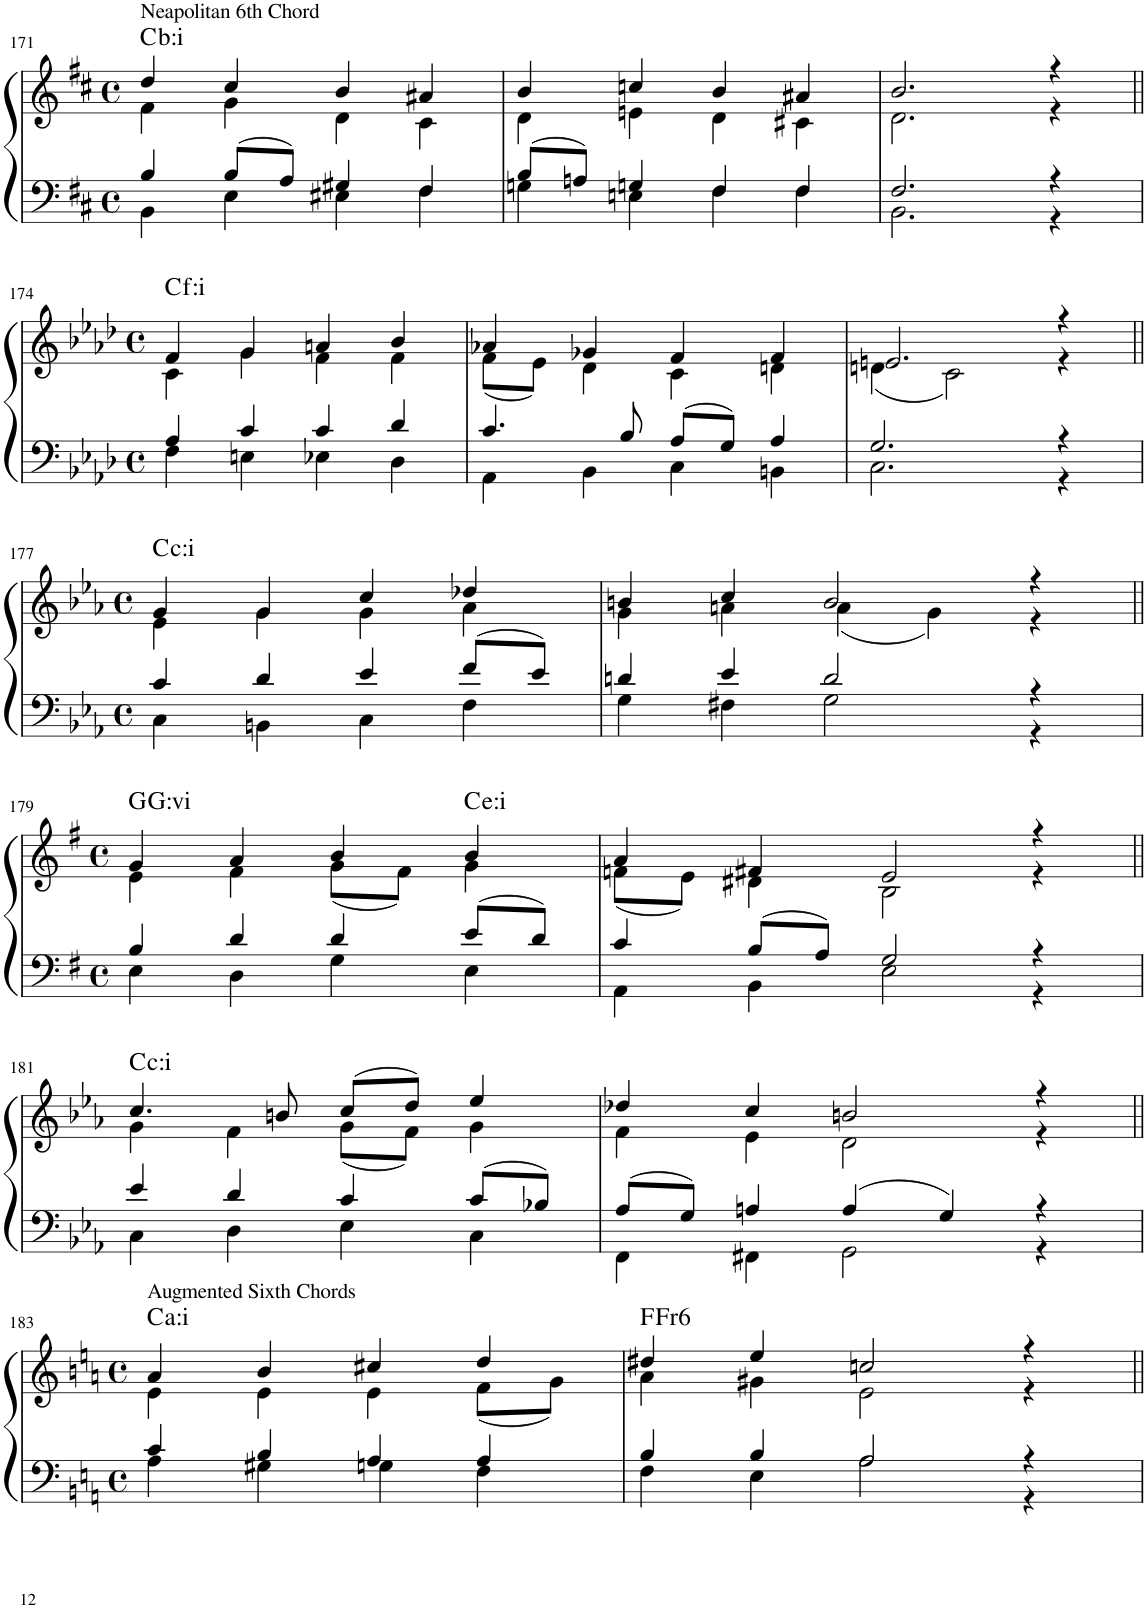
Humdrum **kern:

**kern	**kern	**harte
*part1	*part1	*part1
*staff2	*staff1	*
*I"Piano	*	*
*I'Pno.	*	*
!!LO:PB:g=z
*clefF4	*clefG2	*
*k[f#c#]	*k[f#c#]	*
*D:	*D:	*
*M4/4	*M4/4	*
*met(c)	*met(c)	*
=171	=171	=171
*^	*^	*
!	!	!LO:TX:a:t=Neapolitan 6th Chord	!	!LO:H:kt=b:
4B/	4BB\	4dd/	4f#\	.
8B/L	4E\	4cc#/	4g\	.
8A/J	.	.	.	.
4G#X/	4E#X\	4b/	4d\	.
4F#/	4F#\	4a#X/	4c#\	.
=172	=172	=172	=172	=172
*M4/4	*	*M4/4	*	*
*met(c)	*	*met(c)	*	*
8B/L	4Gn\	4b/	4d\	.
8An/J	.	.	.	.
4Gn/	4En\	4ccn/	4en\	.
4F#/	4F#\	4b/	4d\	.
4F#/	4F#\	4a#X/	4c#X\	.
=173	=173	=173	=173	=173
2.F#/	2.BB\	2.b/	2.d\	.
4r	4r	4r	4r	.
!!LO:LB:g=z	!!
=174||	=174||	=174||	=174||	=174||
*k[b-e-a-d-]	*	*k[b-e-a-d-]	*	*
*A-:	*	*A-:	*	*
*M4/4	*	*M4/4	*	*
*met(c)	*	*met(c)	*	*
!	!	!	!	!LO:H:kt=f:
4A-/	4F\	4f/	4c\	.
4c/	4En\	4g/	4g\	.
4c/	4E-X\	4an/	4f\	.
4d-/	4D-\	4b-/	4f\	.
=175	=175	=175	=175	=175
*M4/4	*	*M4/4	*	*
*met(c)	*	*met(c)	*	*
4.c/	4AA-\	4a-X/	(<8f\L	.
.	.	.	8e-\J)	.
.	4BB-\	4g-X/	4d-\	.
8B-/	.	.	.	.
8A-/L	4C\	4f/	4c\	.
8G/J	.	.	.	.
4A-/	4BBn\	4f/	4dn\	.
=176	=176	=176	=176	=176
2.G/	2.C\	2.en/	(<4dn\	.
.	.	.	2c\)	.
4r	4r	4r	4r	.
!!LO:LB:g=z	!!
=177||	=177||	=177||	=177||	=177||
*k[b-e-a-]	*	*k[b-e-a-]	*	*
*E-:	*	*E-:	*	*
*M4/4	*	*M4/4	*	*
*met(c)	*	*met(c)	*	*
!	!	!	!	!LO:H:kt=c:
4c/	4C\	4g/	4e-\	.
4d/	4BBn\	4g/	4g\	.
4e-/	4C\	4cc/	4g\	.
8f/L	4F\	4dd-X/	4a-\	.
8e-/J	.	.	.	.
=178	=178	=178	=178	=178
4dn/	4G\	4bn/	4g\	.
4e-/	4F#X\	4cc/	4an\	.
2d/	2G\	2b/	(<4a\	.
.	.	.	4g\)	.
4r	4r	4r	4r	.
!!LO:LB:g=z	!!
=179||	=179||	=179||	=179||	=179||
*k[f#]	*	*k[f#]	*	*
*G:	*	*G:	*	*
*M4/4	*	*M4/4	*	*
*met(c)	*	*met(c)	*	*
!	!	!	!	!LO:H:kt=G:
4B/	4E\	4g/	4e\	.
4d/	4D\	4a/	4f#\	.
4d/	4G\	4b/	(<8g\L	.
.	.	.	8f#\J)	.
!	!	!	!	!LO:H:kt=e:
8e/L	4E\	4b/	4g\	.
8d/J	.	.	.	.
=180	=180	=180	=180	=180
4c/	4AA\	4a/	(<8fn\L	.
.	.	.	8e\J)	.
8B/L	4BB\	4f#X/	4d#X\	.
8A/J	.	.	.	.
2G/	2E\	2e/	2B\	.
4r	4r	4r	4r	.
!!LO:LB:g=z	!!
=181||	=181||	=181||	=181||	=181||
*k[b-e-a-]	*	*k[b-e-a-]	*	*
*E-:	*	*E-:	*	*
*M4/4	*	*M4/4	*	*
*met(c)	*	*met(c)	*	*
!	!	!	!	!LO:H:kt=c:
4e-/	4C\	4.cc/	4g\	.
4d/	4D\	.	4f\	.
.	.	8bn/	.	.
4c/	4E-\	(>8cc/L	(<8g\L	.
.	.	8dd/J)	8f\J)	.
8c/L	4C\	4ee-/	4g\	.
8B-X/J	.	.	.	.
=182	=182	=182	=182	=182
8A-/L	4FF\	4dd-X/	4f\	.
8G/J	.	.	.	.
4An/	4FF#X\	4cc/	4e-\	.
4A/	2GG\	2bn/	2d\	.
4G/	.	.	.	.
4r	4r	4r	4r	.
!!LO:LB:g=z	!!
=183||	=183||	=183||	=183||	=183||
*k[]	*	*k[]	*	*
*C:	*	*C:	*	*
*M4/4	*	*M4/4	*	*
*met(c)	*	*met(c)	*	*
!	!	!LO:TX:a:t=Augmented Sixth Chords	!	!LO:H:kt=a:
4c/	4A\	4a/	4e\	.
4B/	4G#X\	4b/	4e\	.
4A/	4Gn\	4cc#X/	4e\	.
4A/	4F\	4dd/	(<8f\L	.
.	.	.	8g\J)	.
=184	=184	=184	=184	=184
!	!	!	!	!LO:H:kt=Fr
4B/	4F\	4dd#X/	4a\	.
4B/	4E\	4ee/	4g#X\	.
2A/	2A\	2ccn/	2e\	.
4r	4r	4r	4r	.
*v	*v	*	*	*
*	*v	*v	*
=||	=||	=||
*-	*-	*-
